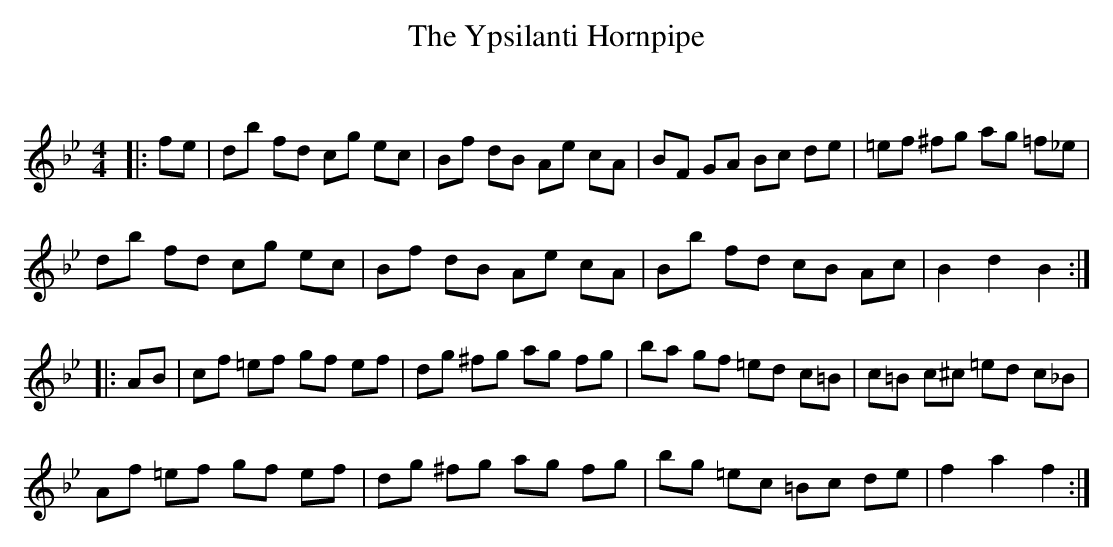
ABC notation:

X:1
T: The Ypsilanti Hornpipe
C:
Q: 232
K:Bb
M:4/4
L:1/8
|:fe|db fd cg ec|Bf dB Ae cA|BF GA Bc de|=ef ^fg ag =f_e|
db fd cg ec|Bf dB Ae cA|Bb fd cB Ac|B2 d2 B2:|
|:AB|cf =ef gf ef|dg ^fg ag fg|ba gf =ed c=B|c=B c^c =ed c_B|
Af =ef gf ef|dg ^fg ag fg|bg =ec =Bc de|f2 a2 f2:|
